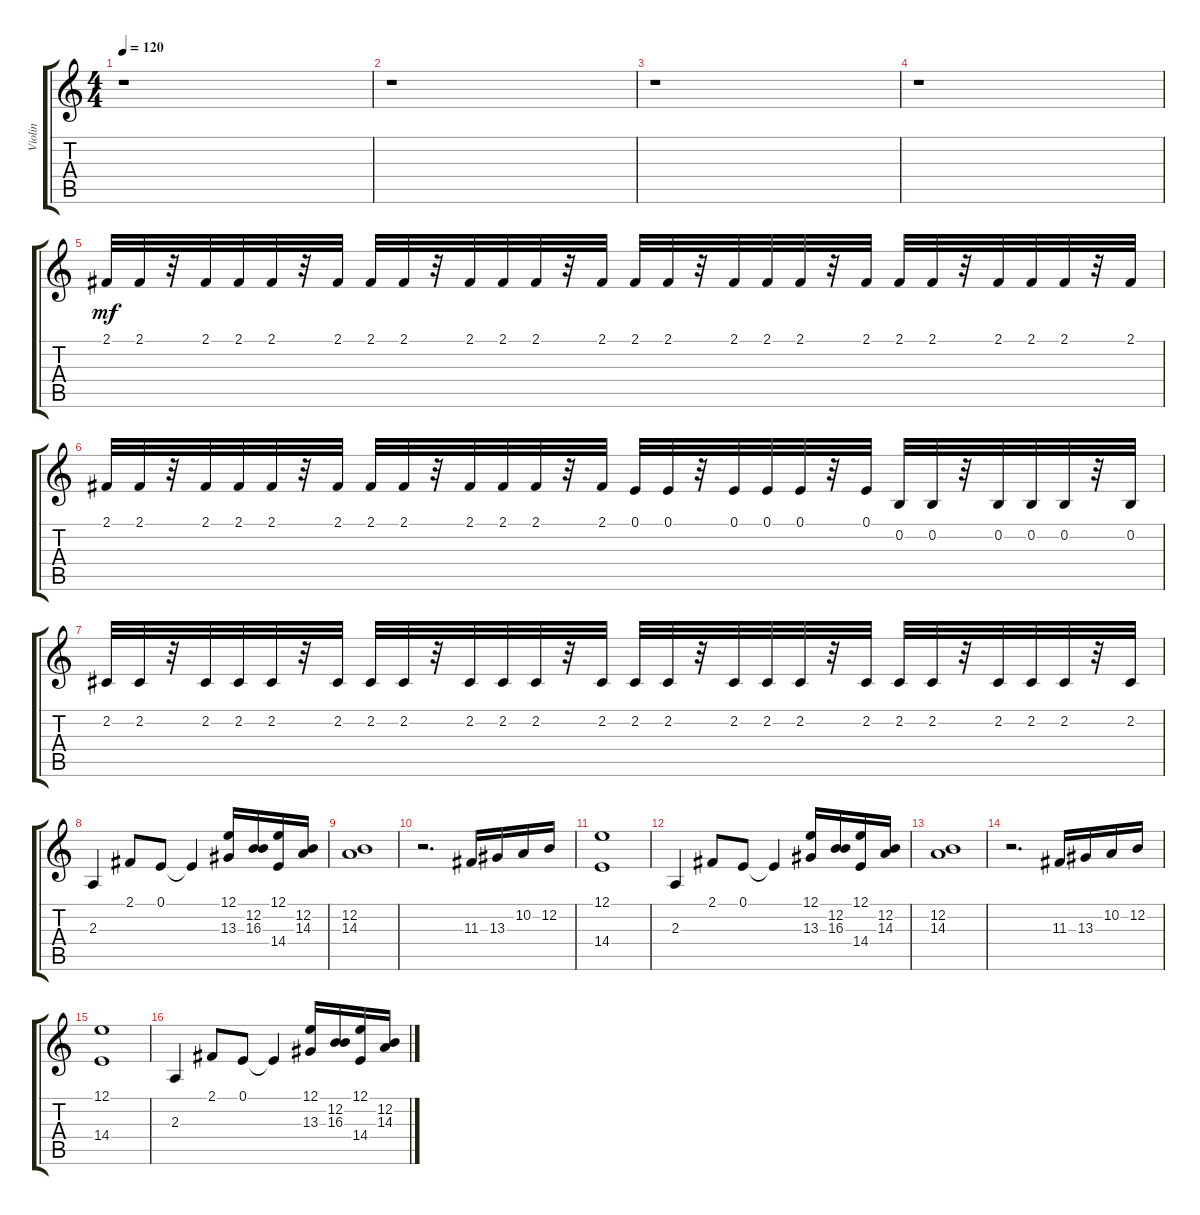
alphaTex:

\track ("Violin" "Violin") {instrument violin}
\staff {score tabs}
\tuning (E4 B3 G3 D3 A2 E2) {hide}
\ts (4 4)
\tempo 120
\clef g2
\ks c
r.1{dy mf} |
r.1 |
r.1 |
r.1 |
2.1.32 2.1.32 r.32 2.1.32 2.1.32 2.1.32 r.32 2.1.32 2.1.32 2.1.32 r.32 2.1.32 2.1.32 2.1.32 r.32 2.1.32 2.1.32 2.1.32 r.32 2.1.32 2.1.32 2.1.32 r.32 2.1.32 2.1.32 2.1.32 r.32 2.1.32 2.1.32 2.1.32 r.32 2.1.32 |
2.1.32 2.1.32 r.32 2.1.32 2.1.32 2.1.32 r.32 2.1.32 2.1.32 2.1.32 r.32 2.1.32 2.1.32 2.1.32 r.32 2.1.32 0.1.32 0.1.32 r.32 0.1.32 0.1.32 0.1.32 r.32 0.1.32 0.2.32 0.2.32 r.32 0.2.32 0.2.32 0.2.32 r.32 0.2.32 |
2.2.32 2.2.32 r.32 2.2.32 2.2.32 2.2.32 r.32 2.2.32 2.2.32 2.2.32 r.32 2.2.32 2.2.32 2.2.32 r.32 2.2.32 2.2.32 2.2.32 r.32 2.2.32 2.2.32 2.2.32 r.32 2.2.32 2.2.32 2.2.32 r.32 2.2.32 2.2.32 2.2.32 r.32 2.2.32 |
2.3.4 2.1.8 0.1.8 0.1{t}.4 (12.1 13.3).16 (12.2 16.3).16 (12.1 14.4).16 (12.2 14.3).16 |
(12.2 14.3).1 |
r.2{d} 11.3.16 13.3.16 10.2.16 12.2.16 |
(12.1 14.4).1 |
2.3.4 2.1.8 0.1.8 0.1{t}.4 (12.1 13.3).16 (12.2 16.3).16 (12.1 14.4).16 (12.2 14.3).16 |
(12.2 14.3).1 |
r.2{d} 11.3.16 13.3.16 10.2.16 12.2.16 |
(12.1 14.4).1 |
2.3.4 2.1.8 0.1.8 0.1{t}.4 (12.1 13.3).16 (12.2 16.3).16 (12.1 14.4).16 (12.2 14.3).16
